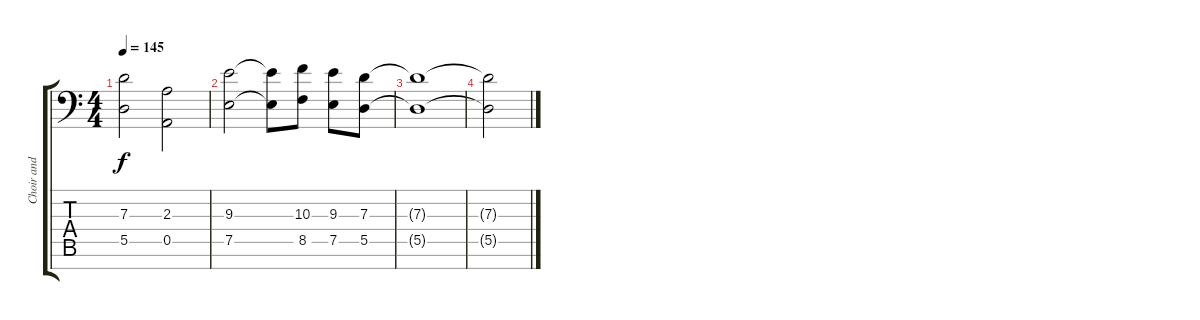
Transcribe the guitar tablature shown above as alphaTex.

\track ("Choir and Effects" "Choir and ") {instrument pad7halo}
\staff {score tabs}
\tuning (E4 B3 G3 D3 A2 E2 A1) {hide}
\ts (4 4)
\tempo 145
\clef f4
\ks c
(7.3 5.5).2{dy f volume 11 instrument pad7halo} (2.3 0.5).2 |
(9.3 7.5).2 (9.3{t} 7.5{t}).8 (10.3 8.5).8 (9.3 7.5).8 (7.3 5.5).8 |
(7.3{t} 5.5{t}).1 |
(7.3{t} 5.5{t}).2
